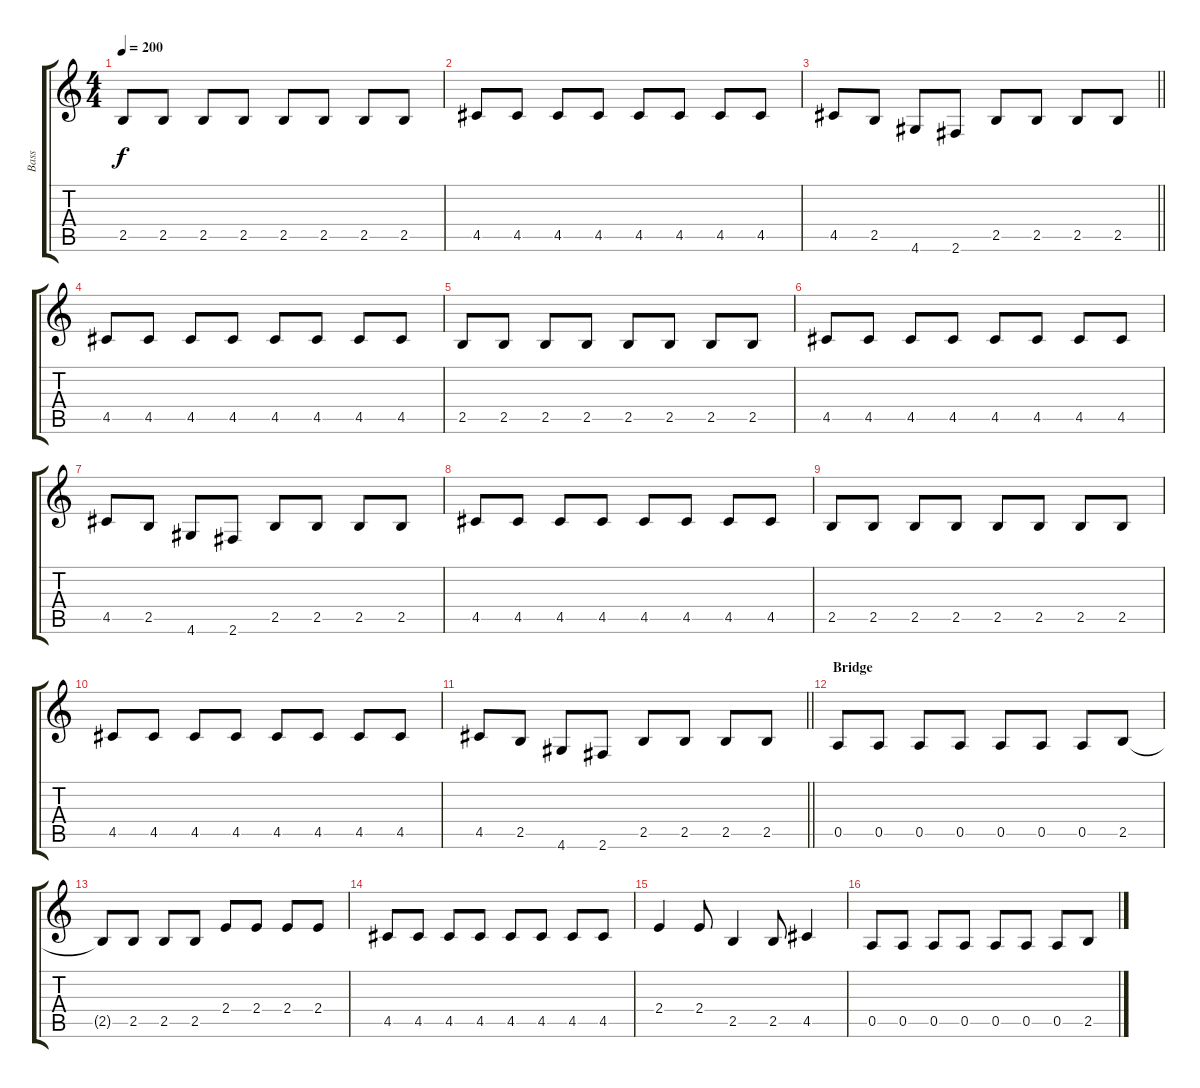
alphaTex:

\track ("Bass" "Bass") {instrument electricbassfinger}
\staff {score tabs}
\tuning (E4 B3 G3 D3 A2 E2) {hide}
\ts (4 4)
\tempo 200
\clef g2
\ks c
2.5.8{dy f} 2.5.8 2.5.8 2.5.8 2.5.8 2.5.8 2.5.8 2.5.8 |
4.5.8 4.5.8 4.5.8 4.5.8 4.5.8 4.5.8 4.5.8 4.5.8 |
\barLineRight lightlight
4.5.8 2.5.8 4.6.8 2.6.8 2.5.8 2.5.8 2.5.8 2.5.8 |
4.5.8 4.5.8 4.5.8 4.5.8 4.5.8 4.5.8 4.5.8 4.5.8 |
2.5.8 2.5.8 2.5.8 2.5.8 2.5.8 2.5.8 2.5.8 2.5.8 |
4.5.8 4.5.8 4.5.8 4.5.8 4.5.8 4.5.8 4.5.8 4.5.8 |
4.5.8 2.5.8 4.6.8 2.6.8 2.5.8 2.5.8 2.5.8 2.5.8 |
4.5.8 4.5.8 4.5.8 4.5.8 4.5.8 4.5.8 4.5.8 4.5.8 |
2.5.8 2.5.8 2.5.8 2.5.8 2.5.8 2.5.8 2.5.8 2.5.8 |
4.5.8 4.5.8 4.5.8 4.5.8 4.5.8 4.5.8 4.5.8 4.5.8 |
\barLineRight lightlight
4.5.8 2.5.8 4.6.8 2.6.8 2.5.8 2.5.8 2.5.8 2.5.8 |
\section ("" "Bridge")
0.5.8 0.5.8 0.5.8 0.5.8 0.5.8 0.5.8 0.5.8 2.5.8 |
2.5{t}.8 2.5.8 2.5.8 2.5.8 2.4.8 2.4.8 2.4.8 2.4.8 |
4.5.8 4.5.8 4.5.8 4.5.8 4.5.8 4.5.8 4.5.8 4.5.8 |
2.4.4 2.4.8 2.5.4 2.5.8 4.5.4 |
0.5.8 0.5.8 0.5.8 0.5.8 0.5.8 0.5.8 0.5.8 2.5.8
